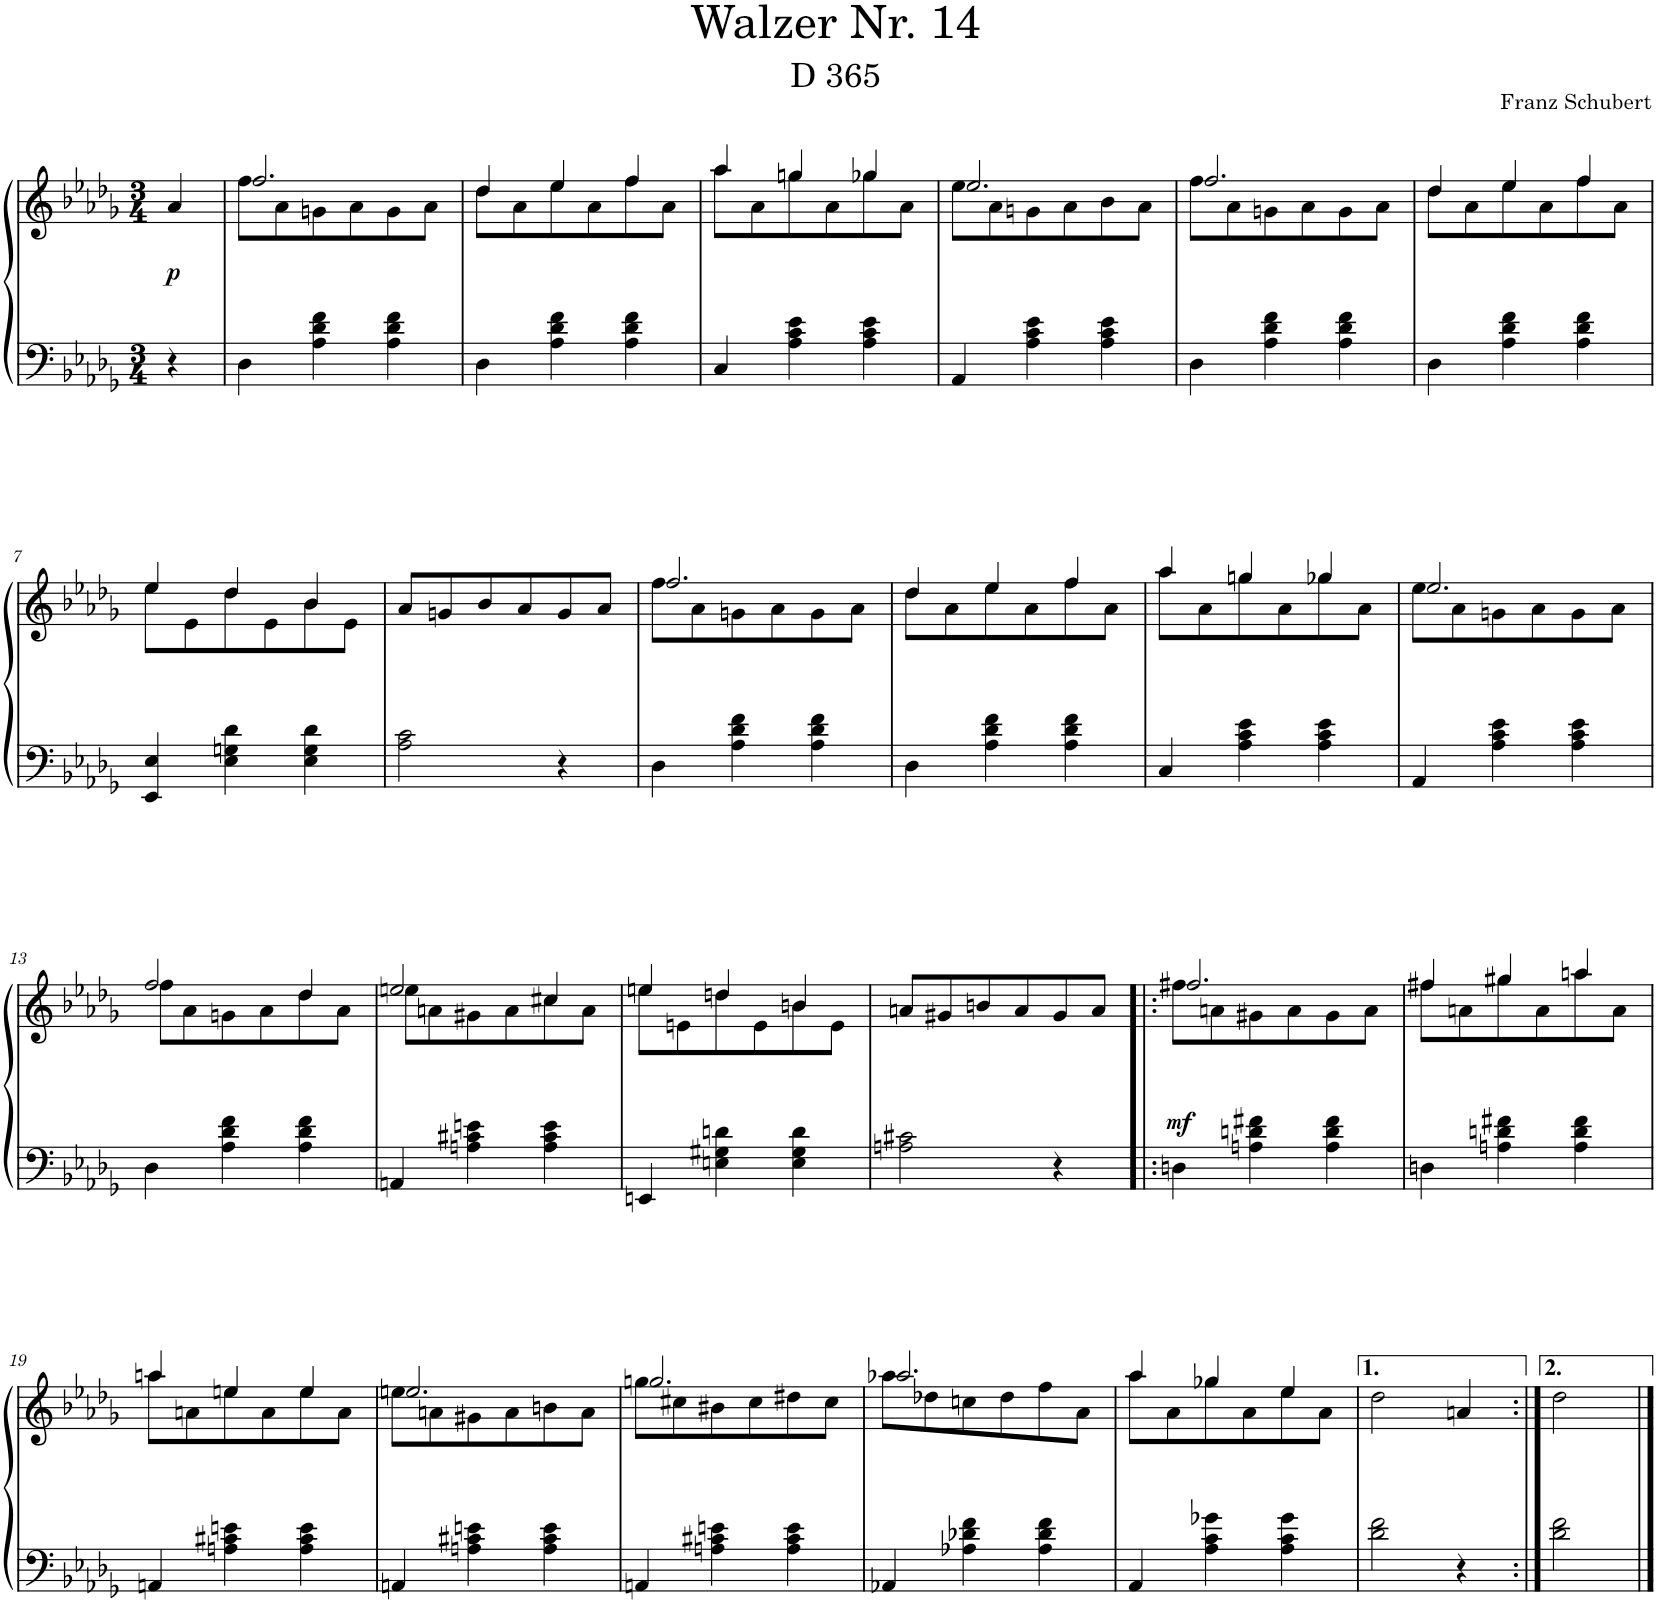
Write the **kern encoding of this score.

**kern	**kern	**dynam
*part1	*part1	*part1
*staff2	*staff1	*staff1/2
*I"Piano	*	*
*I'Pno.	*	*
*clefF4	*clefG2	*
*k[b-e-a-d-g-]	*k[b-e-a-d-g-]	*
*M3/4	*M3/4	*
=	=	=
!	!	!LO:DY:b
4r	4a-/	p
=1	=1	=1
*	*^	*
4D-\	2.ff/	8ff\L	.
.	.	8a-\	.
4A-\ 4d-\ 4f\	.	8gn\	.
.	.	8a-\	.
4A-\ 4d-\ 4f\	.	8g\	.
.	.	8a-\J	.
=2	=2	=2	=2
4D-\	4dd-/	8dd-\L	.
.	.	8a-\	.
4A-\ 4d-\ 4f\	4ee-/	8ee-\	.
.	.	8a-\	.
4A-\ 4d-\ 4f\	4ff/	8ff\	.
.	.	8a-\J	.
=3	=3	=3	=3
4C/	4aa-/	8aa-\L	.
.	.	8a-\	.
4A-\ 4c\ 4e-\	4ggn/	8gg\	.
.	.	8a-\	.
4A-\ 4c\ 4e-\	4gg-X/	8gg-\	.
.	.	8a-\J	.
=4	=4	=4	=4
4AA-/	2.ee-/	8ee-\L	.
.	.	8a-\	.
4A-\ 4c\ 4e-\	.	8gn\	.
.	.	8a-\	.
4A-\ 4c\ 4e-\	.	8b-\	.
.	.	8a-\J	.
=5	=5	=5	=5
4D-\	2.ff/	8ff\L	.
.	.	8a-\	.
4A-\ 4d-\ 4f\	.	8gn\	.
.	.	8a-\	.
4A-\ 4d-\ 4f\	.	8g\	.
.	.	8a-\J	.
=6	=6	=6	=6
4D-\	4dd-/	8dd-\L	.
.	.	8a-\	.
4A-\ 4d-\ 4f\	4ee-/	8ee-\	.
.	.	8a-\	.
4A-\ 4d-\ 4f\	4ff/	8ff\	.
.	.	8a-\J	.
!!LO:LB:g=z	!!
=7	=7	=7	=7
4EE-/ 4E-/	4ee-/	8ee-\L	.
.	.	8e-\	.
4E-\ 4Gn\ 4d-\	4dd-/	8dd-\	.
.	.	8e-\	.
4E-\ 4G\ 4d-\	4b-/	8b-\	.
.	.	8e-\J	.
*	*v	*v	*
=8	=8	=8
2A-\ 2c\	8a-/L	.
.	8gn/	.
.	8b-/	.
.	8a-/	.
4r	8g/	.
.	8a-/J	.
=9	=9	=9
*	*^	*
4D-\	2.ff/	8ff\L	.
.	.	8a-\	.
4A-\ 4d-\ 4f\	.	8gn\	.
.	.	8a-\	.
4A-\ 4d-\ 4f\	.	8g\	.
.	.	8a-\J	.
=10	=10	=10	=10
4D-\	4dd-/	8dd-\L	.
.	.	8a-\	.
4A-\ 4d-\ 4f\	4ee-/	8ee-\	.
.	.	8a-\	.
4A-\ 4d-\ 4f\	4ff/	8ff\	.
.	.	8a-\J	.
=11	=11	=11	=11
4C/	4aa-/	8aa-\L	.
.	.	8a-\	.
4A-\ 4c\ 4e-\	4ggn/	8gg\	.
.	.	8a-\	.
4A-\ 4c\ 4e-\	4gg-X/	8gg-\	.
.	.	8a-\J	.
=12	=12	=12	=12
4AA-/	2.ee-/	8ee-\L	.
.	.	8a-\	.
4A-\ 4c\ 4e-\	.	8gn\	.
.	.	8a-\	.
4A-\ 4c\ 4e-\	.	8g\	.
.	.	8a-\J	.
!!LO:LB:g=z	!!
=13	=13	=13	=13
4D-\	2ff/	8ff\L	.
.	.	8a-\	.
4A-\ 4d-\ 4f\	.	8gn\	.
.	.	8a-\	.
4A-\ 4d-\ 4f\	4dd-/	8dd-\	.
.	.	8a-\J	.
=14	=14	=14	=14
4AAn/	2een/	8ee\L	.
.	.	8an\	.
4An\ 4c#X\ 4en\	.	8g#X\	.
.	.	8a\	.
4A\ 4c#\ 4e\	4cc#X/	8cc#\	.
.	.	8a\J	.
=15	=15	=15	=15
4EEn/	4een/	8ee\L	.
.	.	8en\	.
4En\ 4G#X\ 4dn\	4ddn/	8dd\	.
.	.	8e\	.
4E\ 4G#\ 4d\	4bn/	8b\	.
.	.	8e\J	.
*	*v	*v	*
=16	=16	=16
2An\ 2c#X\	8an/L	.
.	8g#X/	.
.	8bn/	.
.	8a/	.
4r	8g#/	.
.	8a/J	.
=17!|:	=17!|:	=17!|:
*	*^	*
!	!	!	!LO:DY:a=2
4Dn\	2.ff#X/	8ff#\L	mf
.	.	8an\	.
4An\ 4dn\ 4f#X\	.	8g#X\	.
.	.	8a\	.
4A\ 4d\ 4f#\	.	8g#\	.
.	.	8a\J	.
=18	=18	=18	=18
4Dn\	4ff#X/	8ff#X\L	.
.	.	8an\	.
4An\ 4dn\ 4f#X\	4gg#X/	8gg#X\	.
.	.	8a\	.
4A\ 4d\ 4f#\	4aan/	8aa\	.
.	.	8a\J	.
!!LO:LB:g=z	!!
=19	=19	=19	=19
4AAn/	4aan/	8aa\L	.
.	.	8an\	.
4An\ 4c#X\ 4en\	4een/	8ee\	.
.	.	8a\	.
4A\ 4c#\ 4e\	4ee/	8ee\	.
.	.	8a\J	.
=20	=20	=20	=20
4AAn/	2.een/	8ee\L	.
.	.	8an\	.
4An\ 4c#X\ 4en\	.	8g#X\	.
.	.	8a\	.
4A\ 4c#\ 4e\	.	8bn\	.
.	.	8a\J	.
=21	=21	=21	=21
4AAn/	2.ggn/	8gg\L	.
.	.	8cc#X\	.
4An\ 4c#X\ 4en\	.	8b#X\	.
.	.	8cc#\	.
4A\ 4c#\ 4e\	.	8dd#X\	.
.	.	8cc#\J	.
=22	=22	=22	=22
4AA-X/	2.aa-/	8aa-X\L	.
.	.	8dd-X\	.
4A-X\ 4d-X\ 4f\	.	8ccn\	.
.	.	8dd-\	.
4A-\ 4d-\ 4f\	.	8ff\	.
.	.	8a-\J	.
=23	=23	=23	=23
4AA-/	4aa-/	8aa-\L	.
.	.	8a-\	.
4A-\ 4c\ 4g-X\	4gg-X/	8gg-X\	.
.	.	8a-\	.
4A-\ 4c\ 4g-\	4ee-/	8ee-\	.
.	.	8a-\J	.
*	*v	*v	*
=24	=24	=24
2d-\ 2f\	2dd-\	.
4r	4an/	.
=24X1:|!	=24X1:|!	=24X1:|!
2d-\ 2f\	2dd-\	.
==	==	==
*-	*-	*-
